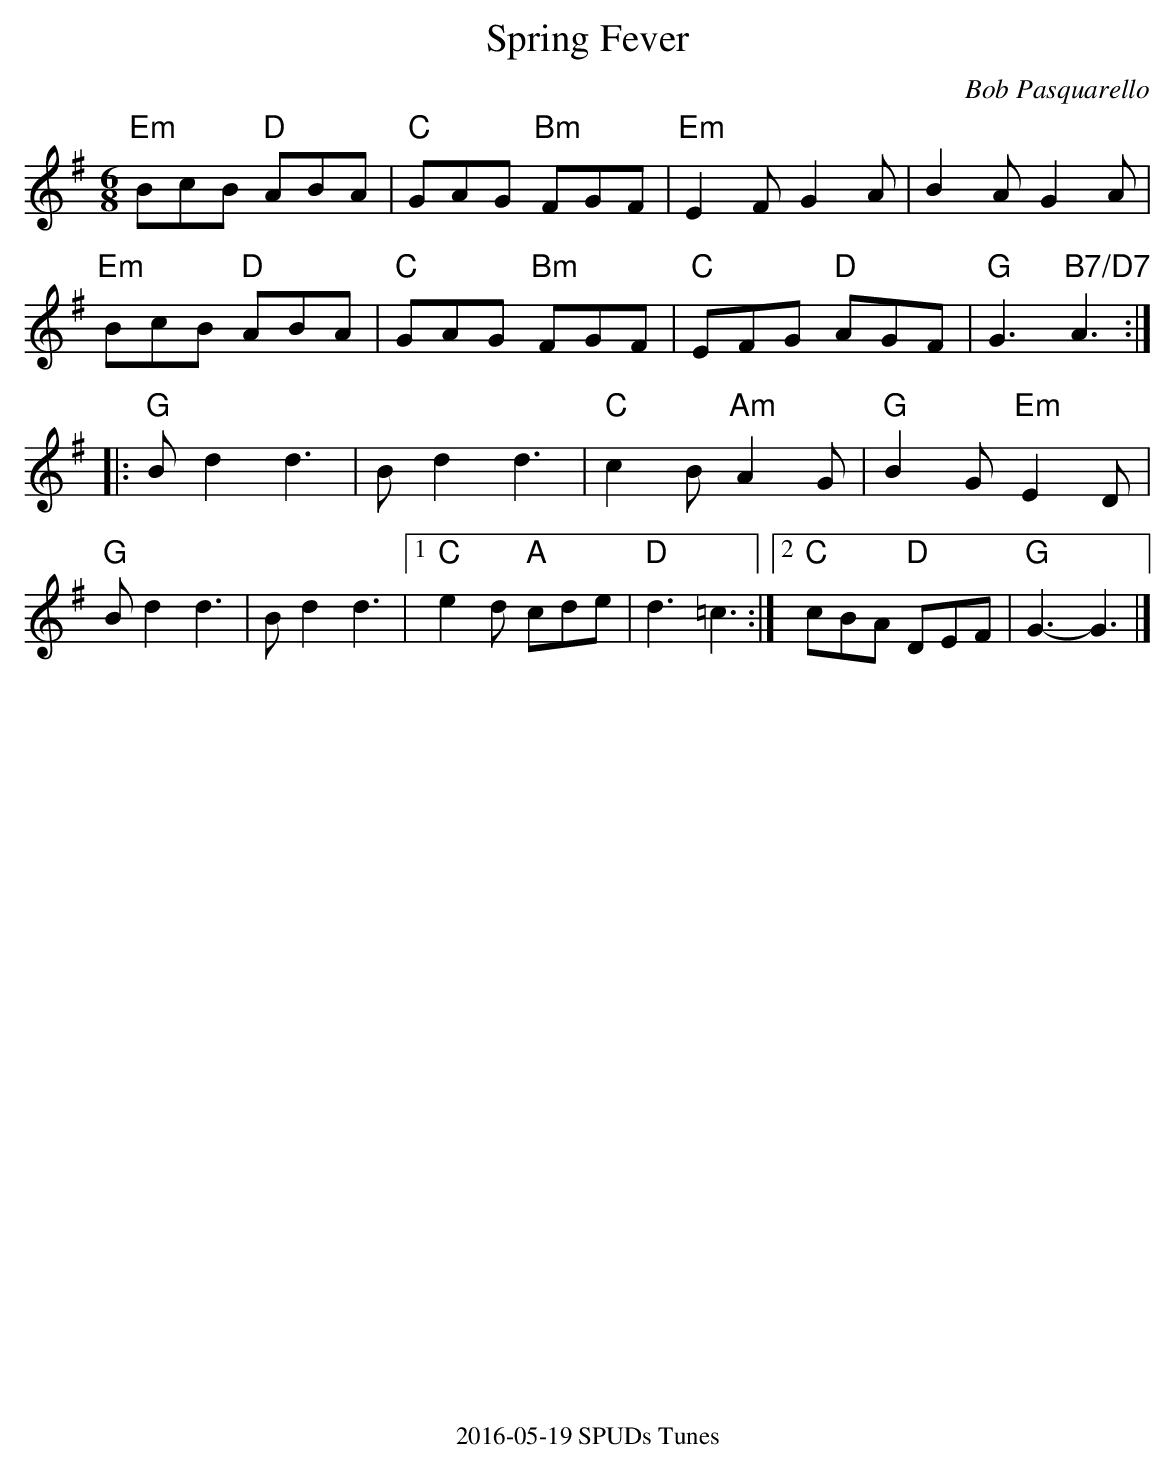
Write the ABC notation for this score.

X:1
T:Spring Fever
C:Bob Pasquarello
M:6/8
K:Em
"Em"BcB "D"ABA|"C"GAG "Bm"FGF|"Em"E2FG2A|B2AG2A|
"Em"BcB "D"ABA|"C"GAG "Bm"FGF|"C"EFG "D"AGF|"G"G3"B7/D7"A3:|
|:"G"Bd2d3|Bd2d3|"C"c2B "Am"A2G|"G"B2G "Em"E2 D|
"G"Bd2d3|Bd2d3|1"C"e2d "A"cde|"D"d3 =c3:|2"C"cBA"D" DEF|"G" G3-G3|]
